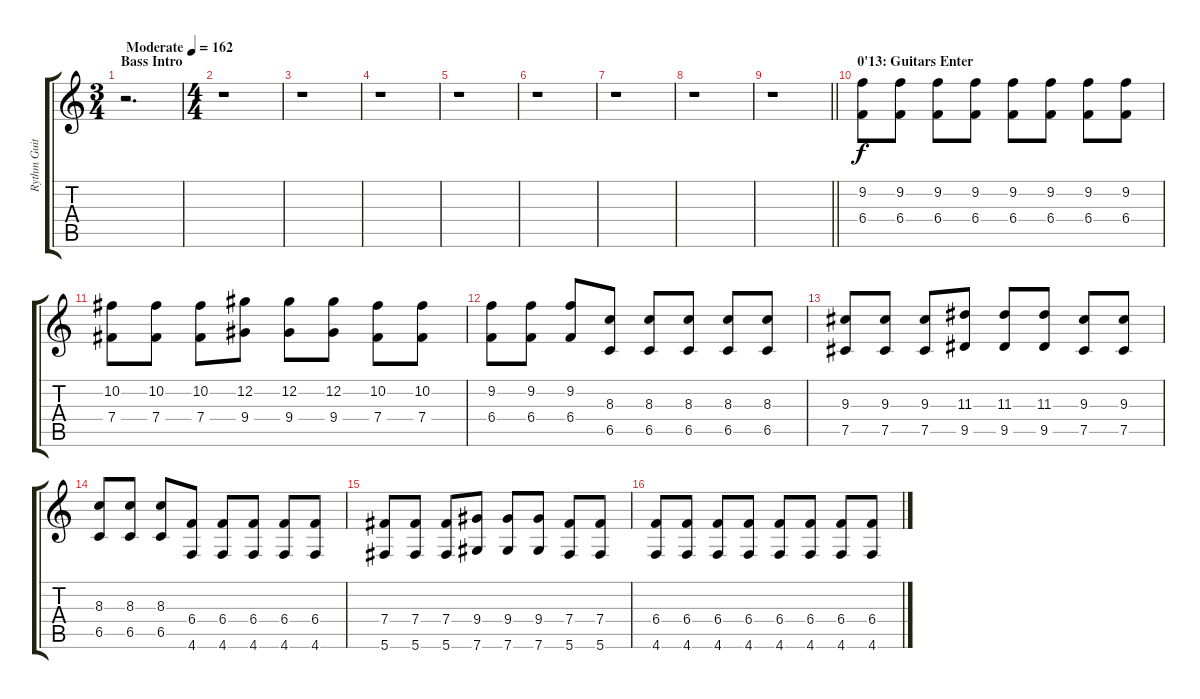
\track ("Rythm Guitar" "Rythm Guit") {instrument distortionguitar}
\staff {score tabs}
\tuning (Db4 Ab3 E3 B2 Gb2 Db2) {hide}
\ts (3 4)
\section ("" "Bass Intro")
\tempo (162 "Moderate")
\clef g2
\ks c
r.2{d dy f instrument distortionguitar} |
\ts (4 4)
r.1 |
r.1 |
r.1 |
r.1 |
r.1 |
r.1 |
r.1 |
\barLineRight lightlight
r.1 |
\section ("" "0'13: Guitars Enter")
(9.2 6.4).8 (9.2 6.4).8 (9.2 6.4).8 (9.2 6.4).8 (9.2 6.4).8 (9.2 6.4).8 (9.2 6.4).8 (9.2 6.4).8 |
(10.2 7.4).8 (10.2 7.4).8 (10.2 7.4).8 (12.2 9.4).8 (12.2 9.4).8 (12.2 9.4).8 (10.2 7.4).8 (10.2 7.4).8 |
(9.2 6.4).8 (9.2 6.4).8 (9.2 6.4).8 (8.3 6.5).8 (8.3 6.5).8 (8.3 6.5).8 (8.3 6.5).8 (8.3 6.5).8 |
(9.3 7.5).8 (9.3 7.5).8 (9.3 7.5).8 (11.3 9.5).8 (11.3 9.5).8 (11.3 9.5).8 (9.3 7.5).8 (9.3 7.5).8 |
(8.3 6.5).8 (8.3 6.5).8 (8.3 6.5).8 (6.4 4.6).8 (6.4 4.6).8 (6.4 4.6).8 (6.4 4.6).8 (6.4 4.6).8 |
(7.4 5.6).8 (7.4 5.6).8 (7.4 5.6).8 (9.4 7.6).8 (9.4 7.6).8 (9.4 7.6).8 (7.4 5.6).8 (7.4 5.6).8 |
(6.4 4.6).8 (6.4 4.6).8 (6.4 4.6).8 (6.4 4.6).8 (6.4 4.6).8 (6.4 4.6).8 (6.4 4.6).8 (6.4 4.6).8
